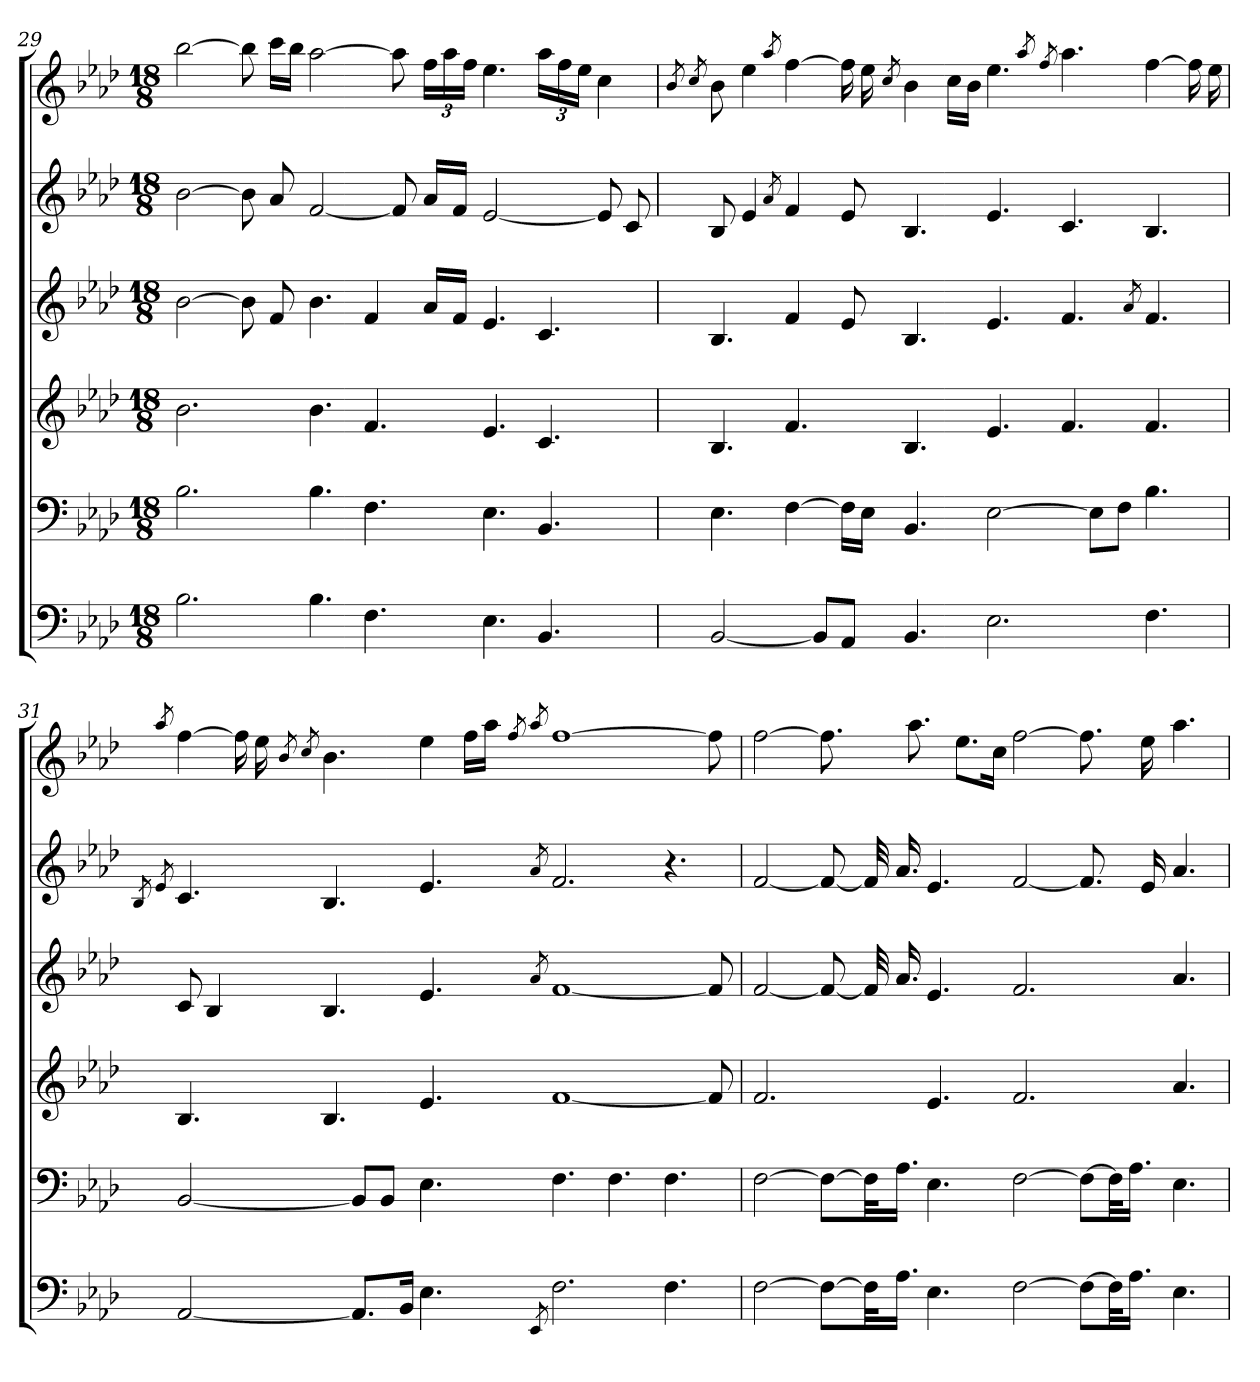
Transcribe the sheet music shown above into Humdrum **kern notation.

**kern	**kern	**kern	**kern	**kern	**kern
*part6	*part5	*part4	*part3	*part2	*part1
*staff6	*staff5	*staff4	*staff3	*staff2	*staff1
*clefF4	*clefF4	*clefG2	*clefG2	*clefG2	*clefG2
*k[b-e-a-d-]	*k[b-e-a-d-]	*k[b-e-a-d-]	*k[b-e-a-d-]	*k[b-e-a-d-]	*k[b-e-a-d-]
*M18/8	*M18/8	*M18/8	*M18/8	*M18/8	*M18/8
=29	=29	=29	=29	=29	=29
2.B-	2.B-	2.b-	[2b-	[2b-	[2bb-
.	.	.	8b-]	8b-]	8bb-]
.	.	.	8f	8a-	16ccc\LL
.	.	.	.	.	16bb-\JJ
4.B-	4.B-	4.b-	4.b-	[2f	[2aa-
4.F	4.F	4.f	4f	.	.
.	.	.	.	8f]	8aa-]
.	.	.	16a-/LL	16a-/LL	24ff\LL
.	.	.	.	.	24aa-\
.	.	.	16f/JJ	16f/JJ	.
.	.	.	.	.	24ff\JJ
4.E-	4.E-	4.e-	4.e-	[2e-	4.ee-
4.BB-	4.BB-	4.c	4.c	.	24aa-\LL
.	.	.	.	.	24ff\
.	.	.	.	.	24ee-\JJ
.	.	.	.	8e-]	4cc
.	.	.	.	8c	.
=30	=30	=30	=30	=30	=30
.	.	.	.	.	8qb-
.	.	.	.	.	8qcc
[2BB-	4.E-	4.B-	4.B-	8B-	8b-
.	.	.	.	4e-	4ee-
.	.	.	.	8qa-	8qaa-
.	[4F	4.f	4f	4f	[4ff
8BB-/L]	.	.	.	.	.
8AA-/J	16F\LL]	.	8e-	8e-	16ff]
.	16E-\JJ	.	.	.	16ee-
.	.	.	.	.	8qcc
4.BB-	4.BB-	4.B-	4.B-	4.B-	4b-
.	.	.	.	.	16cc\LL
.	.	.	.	.	16b-\JJ
2.E-	[2E-	4.e-	4.e-	4.e-	4.ee-
.	.	.	.	.	8qaa-
.	.	.	.	.	8qff
.	.	4.f	4.f	4.c	4.aa-
.	8E-\L]	.	.	.	.
.	8F\J	.	.	.	.
.	.	.	8qa-	.	.
4.F	4.B-	4.f	4.f	4.B-	[4ff
.	.	.	.	.	16ff]
.	.	.	.	.	16ee-
=31	=31	=31	=31	=31	=31
.	.	.	.	8qB-	.
.	.	.	.	8qe-	8qaa-
[2AA-	[2BB-	4.B-	8c	4.c	[4ff
.	.	.	4B-	.	.
.	.	.	.	.	16ff]
.	.	.	.	.	16ee-
.	.	.	.	.	8qb-
.	.	.	.	.	8qcc
.	.	4.B-	4.B-	4.B-	4.b-
8.AA-/L]	8BB-/L]	.	.	.	.
.	8BB-/J	.	.	.	.
16BB-/Jk	.	.	.	.	.
4.E-	4.E-	4.e-	4.e-	4.e-	4ee-
.	.	.	.	.	16ff\LL
.	.	.	.	.	16aa-\JJ
.	.	.	.	.	8qff
8qEE-	.	.	8qa-	8qa-	8qaa-
2.F	4.F	[1f	[1f	2.f	[1ff
.	4.F	.	.	.	.
4.F	4.F	.	.	4.r	.
.	.	8f]	8f]	.	8ff]
=32	=32	=32	=32	=32	=32
[2F	[2F	2.f	[2f	[2f	[2ff
8F\L_	8F\L_	.	8f_	8f_	8.ff]
32F\KL]	32F\KL]	.	32f]	32f]	.
16.A-\JJ	16.A-\JJ	.	16.a-	16.a-	.
.	.	.	.	.	8.aa-
4.E-	4.E-	4.e-	4.e-	4.e-	.
.	.	.	.	.	8.ee-\L
.	.	.	.	.	16cc\Jk
[2F	[2F	2.f	2.f	[2f	[2ff
8F\L_	8F\L_	.	.	8.f]	8.ff]
32F\KL]	32F\KL]	.	.	.	.
16.A-\JJ	16.A-\JJ	.	.	.	.
.	.	.	.	16e-	16ee-
4.E-	4.E-	4.a-	4.a-	4.a-	4.aa-
=	=	=	=	=	=
*-	*-	*-	*-	*-	*-
